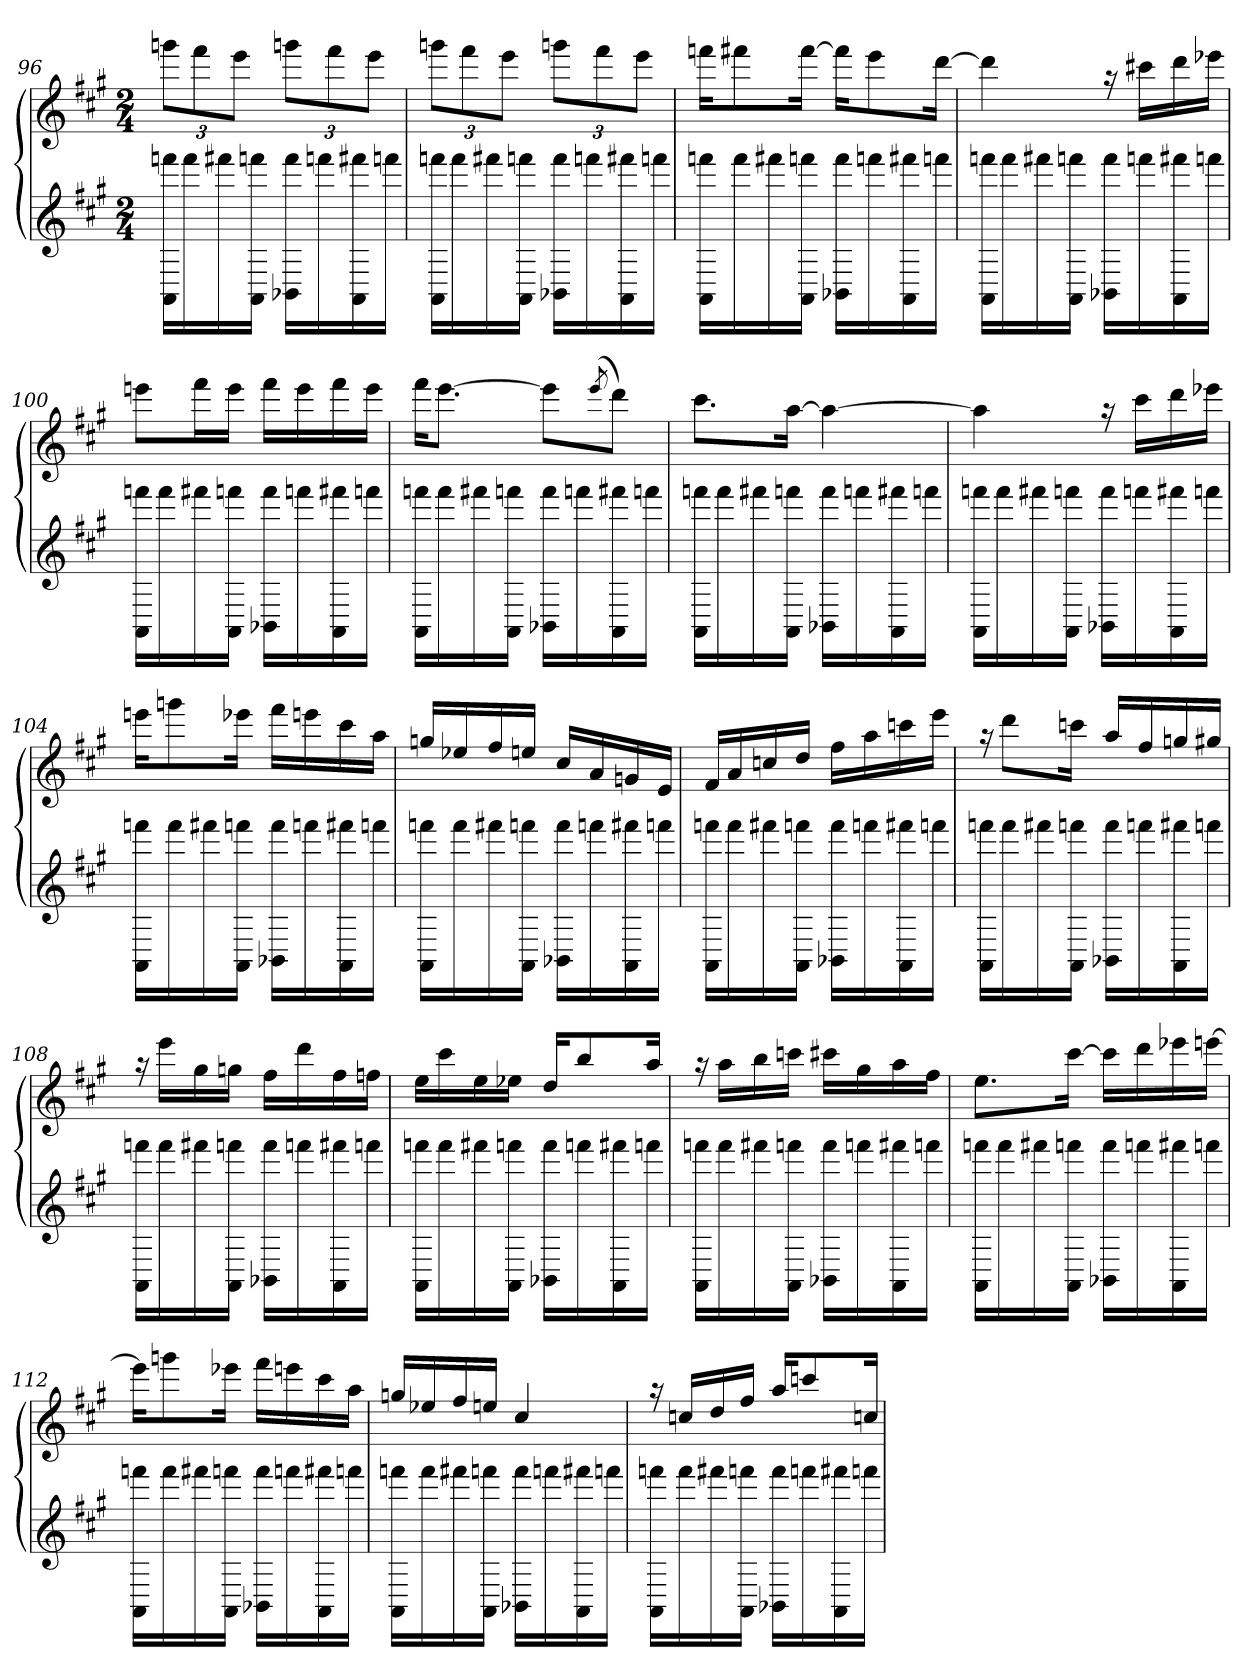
**kern	**kern
*part2	*part1
*staff2	*staff1
*clefG2	*clefG2
*k[f#c#g#]	*k[f#c#g#]
*A:	*A:
*M2/4	*M2/4
=96	=96
*	*^
16AA\ 16fffn\LL	12gggn\L	2ryy
16fff\	.	.
.	12fff#\	.
16fff#X\	.	.
.	12eee\J	.
16AA\ 16fffn\JJ	.	.
16BB-X\ 16fff\LL	12gggn\L	.
16fffn\	.	.
.	12fff#\	.
16AA\ 16fff#X\	.	.
.	12eee\J	.
16fffn\JJ	.	.
=97	=97	=97
16AA\ 16fffn\LL	12gggn\L	2ryy
16fff\	.	.
.	12fff#\	.
16fff#X\	.	.
.	12eee\J	.
16AA\ 16fffn\JJ	.	.
16BB-X\ 16fff\LL	12gggn\L	.
16fffn\	.	.
.	12fff#\	.
16AA\ 16fff#X\	.	.
.	12eee\J	.
16fffn\JJ	.	.
=98	=98	=98
16AA\ 16fffn\LL	16fffn\KL	2ryy
16fff\	8fff#X\	.
16fff#X\	.	.
16AA\ 16fffn\JJ	[<16fff#\Jk	.
16BB-X\ 16fff\LL	16fff#\KL]	.
16fffn\	8eee\	.
16AA\ 16fff#X\	.	.
16fffn\JJ	[<16ddd\Jk	.
=99	=99	=99
16AA\ 16fffn\LL	4ddd\]	2ryy
16fff\	.	.
16fff#X\	.	.
16AA\ 16fffn\JJ	.	.
16BB-X\ 16fff\LL	16raa	.
16fffn\	16ccc#X\LL	.
16AA\ 16fff#X\	16ddd\	.
16fffn\JJ	16eee-X\JJ	.
!!LO:LB:g=z	!!
=100	=100	=100
16AA\ 16fffn\LL	8eeen\L	2ryy
16fff\	.	.
16fff#X\	16fff#\L	.
16AA\ 16fffn\JJ	16eee\JJ	.
16BB-X\ 16fff\LL	16fff#\LL	.
16fffn\	16eee\	.
16AA\ 16fff#X\	16fff#\	.
16fffn\JJ	16eee\JJ	.
=101	=101	=101
16AA\ 16fffn\LL	16fff#\KL	2ryy
16fff\	[<8.eee\J	.
16fff#X\	.	.
16AA\ 16fffn\JJ	.	.
16BB-X\ 16fff\LL	8eee\L]	.
16fffn\	.	.
.	(<8qeee/	.
16AA\ 16fff#X\	8ddd\J)	.
16fffn\JJ	.	.
=102	=102	=102
16AA\ 16fffn\LL	8.ccc#\L	2ryy
16fff\	.	.
16fff#X\	.	.
16AA\ 16fffn\JJ	[<16aa\Jk	.
16BB-X\ 16fff\LL	4aa\_	.
16fffn\	.	.
16AA\ 16fff#X\	.	.
16fffn\JJ	.	.
=103	=103	=103
16AA\ 16fffn\LL	4aa\]	2ryy
16fff\	.	.
16fff#X\	.	.
16AA\ 16fffn\JJ	.	.
16BB-X\ 16fff\LL	16raa	.
16fffn\	16ccc#\LL	.
16AA\ 16fff#X\	16ddd\	.
16fffn\JJ	16eee-X\JJ	.
=104	=104	=104
16AA\ 16fffn\LL	16eeen\KL	2ryy
16fff\	8gggn\	.
16fff#X\	.	.
16AA\ 16fffn\JJ	16eee-X\Jk	.
16BB-X\ 16fff\LL	16fff#\LL	.
16fffn\	16eeen\	.
16AA\ 16fff#X\	16ccc#\	.
16fffn\JJ	16aa\JJ	.
=105	=105	=105
16AA\ 16fffn\LL	16ggn/LL	2ryy
16fff\	16ee-X/	.
16fff#X\	16ff#/	.
16AA\ 16fffn\JJ	16een/JJ	.
16BB-X\ 16fff\LL	16cc#/LL	.
16fffn\	16a/	.
16AA\ 16fff#X\	16gn/	.
16fffn\JJ	16e/JJ	.
!!LO:LB:g=z	!!
=106	=106	=106
16AA\ 16fffn\LL	16f#/LL	2ryy
16fff\	16a/	.
16fff#X\	16ccn/	.
16AA\ 16fffn\JJ	16dd/JJ	.
16BB-X\ 16fff\LL	16ff#\LL	.
16fffn\	16aa\	.
16AA\ 16fff#X\	16cccn\	.
16fffn\JJ	16eee\JJ	.
=107	=107	=107
16AA\ 16fffn\LL	16raa	2ryy
16fff\	8ddd\L	.
16fff#X\	.	.
16AA\ 16fffn\JJ	16cccn\Jk	.
16BB-X\ 16fff\LL	16aa/LL	.
16fffn\	16ff#/	.
16AA\ 16fff#X\	16ggn/	.
16fffn\JJ	16gg#X/JJ	.
=108	=108	=108
16AA\ 16fffn\LL	16raa	2ryy
16fff\	16eee\LL	.
16fff#X\	16gg#\	.
16AA\ 16fffn\JJ	16ggn\JJ	.
16BB-X\ 16fff\LL	16ff#\LL	.
16fffn\	16ddd\	.
16AA\ 16fff#X\	16ff#\	.
16fffn\JJ	16ffn\JJ	.
=109	=109	=109
16AA\ 16fffn\LL	16ee\LL	2ryy
16fff\	16ccc#\	.
16fff#X\	16ee\	.
16AA\ 16fffn\JJ	16ee-X\JJ	.
16BB-X\ 16fff\LL	16dd/KL	.
16fffn\	8bb/	.
16AA\ 16fff#X\	.	.
16fffn\JJ	16aa/Jk	.
=110	=110	=110
16AA\ 16fffn\LL	16raa	2ryy
16fff\	16aa\LL	.
16fff#X\	16bb\	.
16AA\ 16fffn\JJ	16cccn\JJ	.
16BB-X\ 16fff\LL	16ccc#X\LL	.
16fffn\	16gg#\	.
16AA\ 16fff#X\	16aa\	.
16fffn\JJ	16ff#\JJ	.
!!LO:LB:g=z	!!
=111	=111	=111
16AA\ 16fffn\LL	8.ee\L	2ryy
16fff\	.	.
16fff#X\	.	.
16AA\ 16fffn\JJ	[<16ccc#\Jk	.
16BB-X\ 16fff\LL	16ccc#\LL]	.
16fffn\	16ddd\	.
16AA\ 16fff#X\	16eee-X\	.
16fffn\JJ	[<16eeen\JJ	.
=112	=112	=112
16AA\ 16fffn\LL	16eee\KL]	2ryy
16fff\	8gggn\	.
16fff#X\	.	.
16AA\ 16fffn\JJ	16eee-X\Jk	.
16BB-X\ 16fff\LL	16fff#\LL	.
16fffn\	16eeen\	.
16AA\ 16fff#X\	16ccc#\	.
16fffn\JJ	16aa\JJ	.
=113	=113	=113
16AA\ 16fffn\LL	16ggn/LL	2ryy
16fff\	16ee-X/	.
16fff#X\	16ff#/	.
16AA\ 16fffn\JJ	16een/JJ	.
16BB-X\ 16fff\LL	4cc#/	.
16fffn\	.	.
16AA\ 16fff#X\	.	.
16fffn\JJ	.	.
=114	=114	=114
16AA\ 16fffn\LL	16raa	2ryy
16fff\	16ccn/LL	.
16fff#X\	16dd/	.
16AA\ 16fffn\JJ	16ff#/JJ	.
16BB-X\ 16fff\LL	16aa/KL	.
16fffn\	8cccn/	.
16AA\ 16fff#X\	.	.
16fffn\JJ	16ccn/Jk	.
*	*v	*v
=	=
*-	*-
